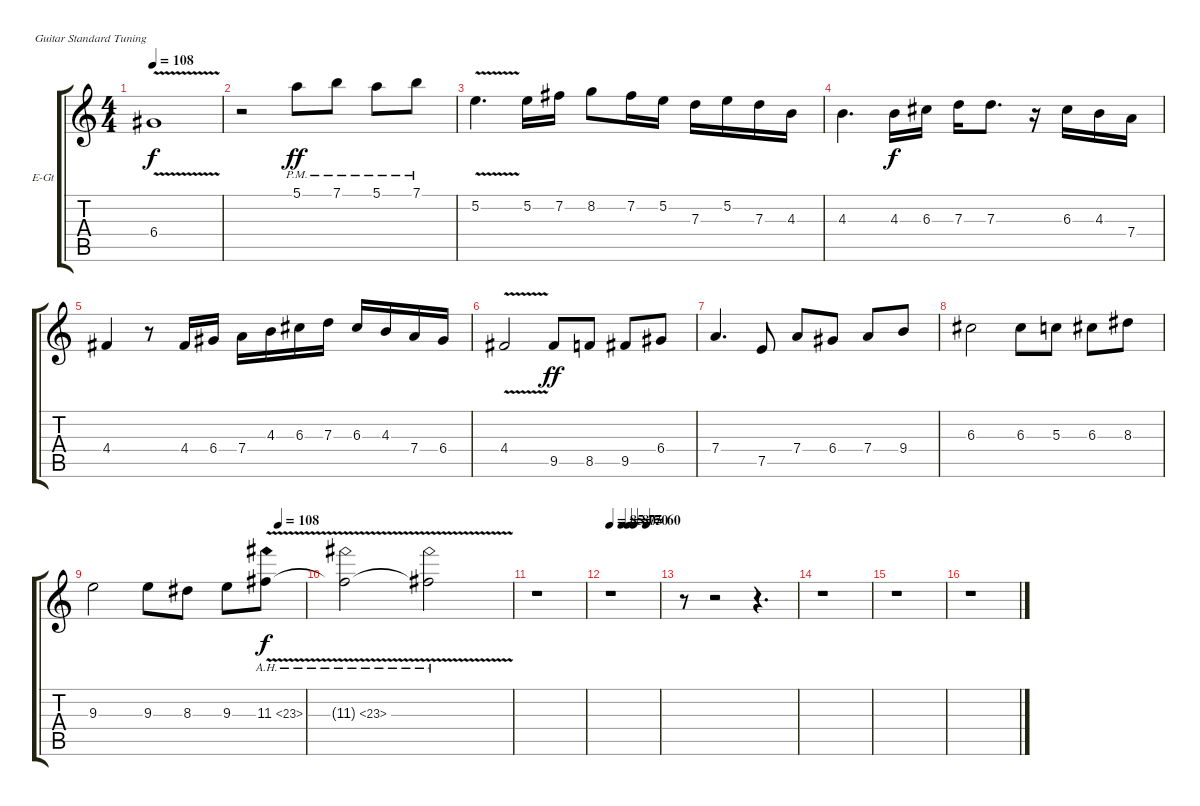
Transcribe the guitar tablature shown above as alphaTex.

\bracketExtendMode groupsimilarinstruments
\firstSystemTrackNameOrientation horizontal
\otherSystemsTrackNameOrientation horizontal
\track ("Gt 2" "E-Gt") {instrument distortionguitar}
\staff {score tabs}
\tuning (E4 B3 G3 D3 A2 E2)
\ts (4 4)
\tempo 108
\clef g2
\ks c
6.4{v}.1{dy f} |
r.2 5.1{pm}.8{dy ff} 7.1{pm}.8 5.1{pm}.8 7.1{pm}.8 |
5.2{v}.4{d} 5.2.16 7.2.16 8.2.8 7.2.16 5.2.16 7.3.16 5.2.16 7.3.16 4.3.16 |
4.3.4{d} 4.3.16{dy f} 6.3.16 7.3.16 7.3.8{d} r.16 6.3.16 4.3.16 7.4.16 |
4.4.4 r.8 4.4.16 6.4.16 7.4.16 4.3.16 6.3.16 7.3.16 6.3.16 4.3.16 7.4.16 6.4.16 |
4.4{v}.2 9.5.8{dy ff} 8.5.8 9.5.8 6.4.8 |
7.4.4{d} 7.5.8 7.4.8 6.4.8 7.4.8 9.4.8 |
6.3.2 6.3.8 5.3.8 6.3.8 8.3.8 |
\tempo (108 0.875)
9.3.2 9.3.8 8.3.8 9.3.8 11.3{ah 12 v}.8{dy f} |
11.3{ah 12 v t}.2 11.3{ah 12 v t}.2 |
r.1 |
\tempo 85
\tempo (80 0.25)
\tempo (75 0.375)
\tempo (70 0.5)
\tempo (60 0.75)
r.1 |
r.8 r.2 r.4{d} |
r.1 |
r.1 |
r.1
